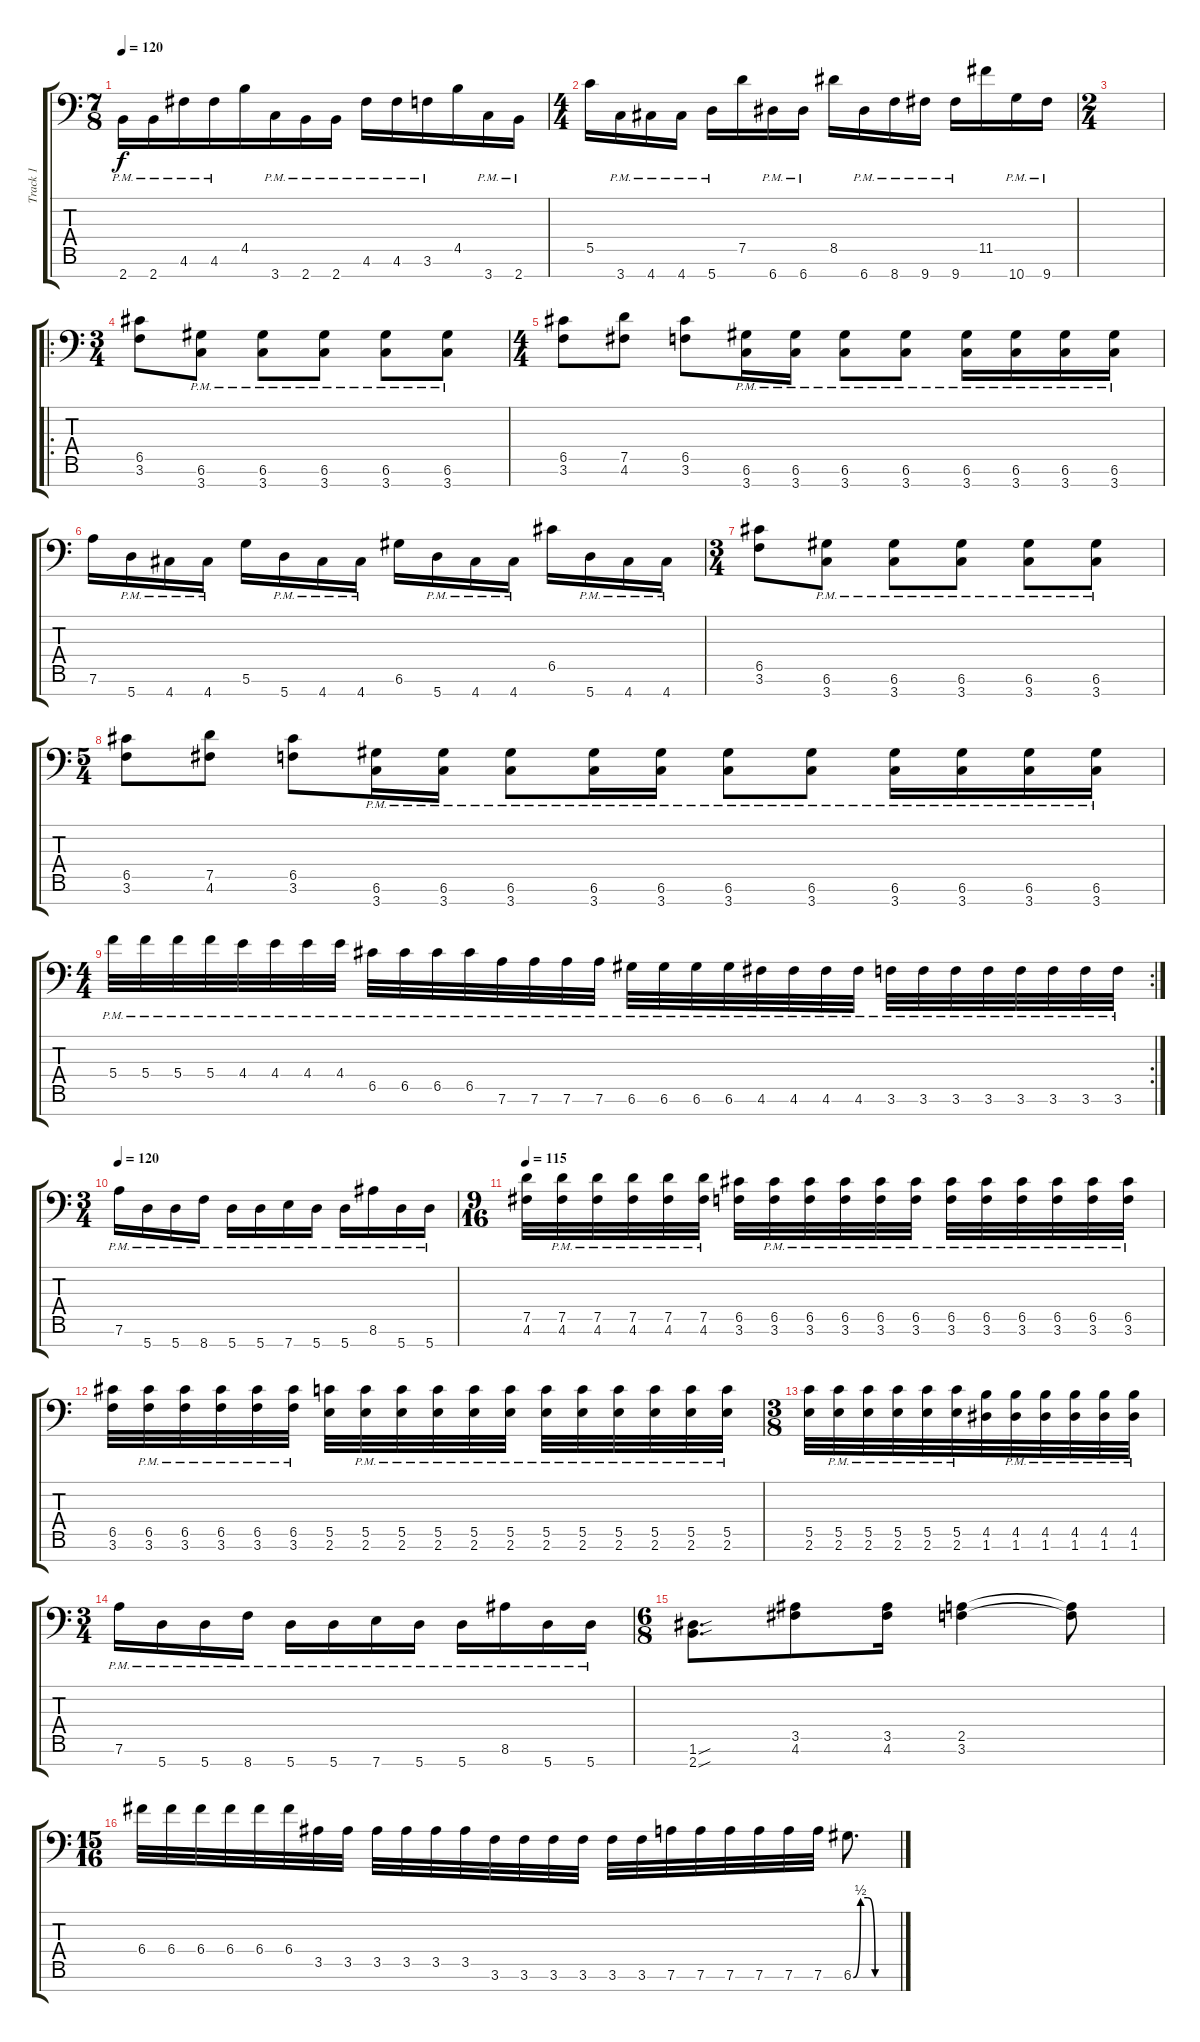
\track ("Track 1" "Track 1") {solo instrument distortionguitar}
\staff {score tabs}
\tuning (D4 A3 F3 C3 G2 D2 A1) {hide}
\ts (7 8)
\tempo 120
\clef f4
\ks c
2.7{pm}.16{dy f} 2.7{pm}.16 4.6{pm}.16 4.6{pm}.16 4.5.16 3.7{pm}.16 2.7{pm}.16 2.7{pm}.16 4.6{pm}.16 4.6{pm}.16 3.6{pm}.16 4.5.16 3.7{pm}.16 2.7{pm}.16 |
\ts (4 4)
5.5.16 3.7{pm}.16 4.7{pm}.16 4.7{pm}.16 5.7{pm}.16 7.5.16 6.7{pm}.16 6.7{pm}.16 8.5.16 6.7{pm}.16 8.7{pm}.16 9.7{pm}.16 9.7{pm}.16 11.5.16 10.7{pm}.16 9.7{pm}.16 |
\ts (2 4)
|
\ro
\ts (3 4)
(6.5 3.6).8 (6.6{pm} 3.7{pm}).8 (6.6{pm} 3.7{pm}).8 (6.6{pm} 3.7{pm}).8 (6.6{pm} 3.7{pm}).8 (6.6{pm} 3.7{pm}).8 |
\ts (4 4)
(6.5 3.6).8 (7.5 4.6).8 (6.5 3.6).8 (6.6{pm} 3.7{pm}).16 (6.6{pm} 3.7{pm}).16 (6.6{pm} 3.7{pm}).8 (6.6{pm} 3.7{pm}).8 (6.6{pm} 3.7{pm}).16 (6.6{pm} 3.7{pm}).16 (6.6{pm} 3.7{pm}).16 (6.6{pm} 3.7{pm}).16 |
7.6.16 5.7{pm}.16 4.7{pm}.16 4.7{pm}.16 5.6.16 5.7{pm}.16 4.7{pm}.16 4.7{pm}.16 6.6.16 5.7{pm}.16 4.7{pm}.16 4.7{pm}.16 6.5.16 5.7{pm}.16 4.7{pm}.16 4.7{pm}.16 |
\ts (3 4)
(6.5 3.6).8 (6.6{pm} 3.7{pm}).8 (6.6{pm} 3.7{pm}).8 (6.6{pm} 3.7{pm}).8 (6.6{pm} 3.7{pm}).8 (6.6{pm} 3.7{pm}).8 |
\ts (5 4)
(6.5 3.6).8 (7.5 4.6).8 (6.5 3.6).8 (6.6{pm} 3.7{pm}).16 (6.6{pm} 3.7{pm}).16 (6.6{pm} 3.7{pm}).8 (6.6{pm} 3.7{pm}).16 (6.6{pm} 3.7{pm}).16 (6.6{pm} 3.7{pm}).8 (6.6{pm} 3.7{pm}).8 (6.6{pm} 3.7{pm}).16 (6.6{pm} 3.7{pm}).16 (6.6{pm} 3.7{pm}).16 (6.6{pm} 3.7{pm}).16 |
\rc 2
\ts (4 4)
5.4{pm}.32 5.4{pm}.32 5.4{pm}.32 5.4{pm}.32 4.4{pm}.32 4.4{pm}.32 4.4{pm}.32 4.4{pm}.32 6.5{pm}.32 6.5{pm}.32 6.5{pm}.32 6.5{pm}.32 7.6{pm}.32 7.6{pm}.32 7.6{pm}.32 7.6{pm}.32 6.6{pm}.32 6.6{pm}.32 6.6{pm}.32 6.6{pm}.32 4.6{pm}.32 4.6{pm}.32 4.6{pm}.32 4.6{pm}.32 3.6{pm}.32 3.6{pm}.32 3.6{pm}.32 3.6{pm}.32 3.6{pm}.32 3.6{pm}.32 3.6{pm}.32 3.6{pm}.32 |
\ts (3 4)
\tempo 120
7.6{pm}.16 5.7{pm}.16 5.7{pm}.16 8.7{pm}.16 5.7{pm}.16 5.7{pm}.16 7.7{pm}.16 5.7{pm}.16 5.7{pm}.16 8.6{pm}.16 5.7{pm}.16 5.7{pm}.16 |
\ts (9 16)
\tempo 115
(7.5 4.6).32 (7.5{pm} 4.6{pm}).32 (7.5{pm} 4.6{pm}).32 (7.5{pm} 4.6{pm}).32 (7.5{pm} 4.6{pm}).32 (7.5{pm} 4.6{pm}).32 (6.5 3.6).32 (6.5{pm} 3.6{pm}).32 (6.5{pm} 3.6{pm}).32 (6.5{pm} 3.6{pm}).32 (6.5{pm} 3.6{pm}).32 (6.5{pm} 3.6{pm}).32 (6.5{pm} 3.6{pm}).32 (6.5{pm} 3.6{pm}).32 (6.5{pm} 3.6{pm}).32 (6.5{pm} 3.6{pm}).32 (6.5{pm} 3.6{pm}).32 (6.5{pm} 3.6{pm}).32 |
(6.5 3.6).32 (6.5{pm} 3.6{pm}).32 (6.5{pm} 3.6{pm}).32 (6.5{pm} 3.6{pm}).32 (6.5{pm} 3.6{pm}).32 (6.5{pm} 3.6{pm}).32 (5.5 2.6).32 (5.5{pm} 2.6{pm}).32 (5.5{pm} 2.6{pm}).32 (5.5{pm} 2.6{pm}).32 (5.5{pm} 2.6{pm}).32 (5.5{pm} 2.6{pm}).32 (5.5{pm} 2.6{pm}).32 (5.5{pm} 2.6{pm}).32 (5.5{pm} 2.6{pm}).32 (5.5{pm} 2.6{pm}).32 (5.5{pm} 2.6{pm}).32 (5.5{pm} 2.6{pm}).32 |
\ts (3 8)
(5.5 2.6).32 (5.5{pm} 2.6{pm}).32 (5.5{pm} 2.6{pm}).32 (5.5{pm} 2.6{pm}).32 (5.5{pm} 2.6{pm}).32 (5.5{pm} 2.6{pm}).32 (4.5 1.6).32 (4.5{pm} 1.6{pm}).32 (4.5{pm} 1.6{pm}).32 (4.5{pm} 1.6{pm}).32 (4.5{pm} 1.6{pm}).32 (4.5{pm} 1.6{pm}).32 |
\ts (3 4)
7.6{pm}.16 5.7{pm}.16 5.7{pm}.16 8.7{pm}.16 5.7{pm}.16 5.7{pm}.16 7.7{pm}.16 5.7{pm}.16 5.7{pm}.16 8.6{pm}.16 5.7{pm}.16 5.7{pm}.16 |
\ts (6 8)
(1.6{sou} 2.7{sou}).8{d} (3.5 4.6).8 (3.5 4.6).16 (2.5 3.6).4 (2.5{t} 3.6{t}).8 |
\ts (15 16)
6.4.32 6.4.32 6.4.32 6.4.32 6.4.32 6.4.32 3.5.32 3.5.32 3.5.32 3.5.32 3.5.32 3.5.32 3.6.32 3.6.32 3.6.32 3.6.32 3.6.32 3.6.32 7.6.32 7.6.32 7.6.32 7.6.32 7.6.32 7.6.32 6.6{be (custom 0 0 10 2 20 2 30 0 60 0)}.8{d}
